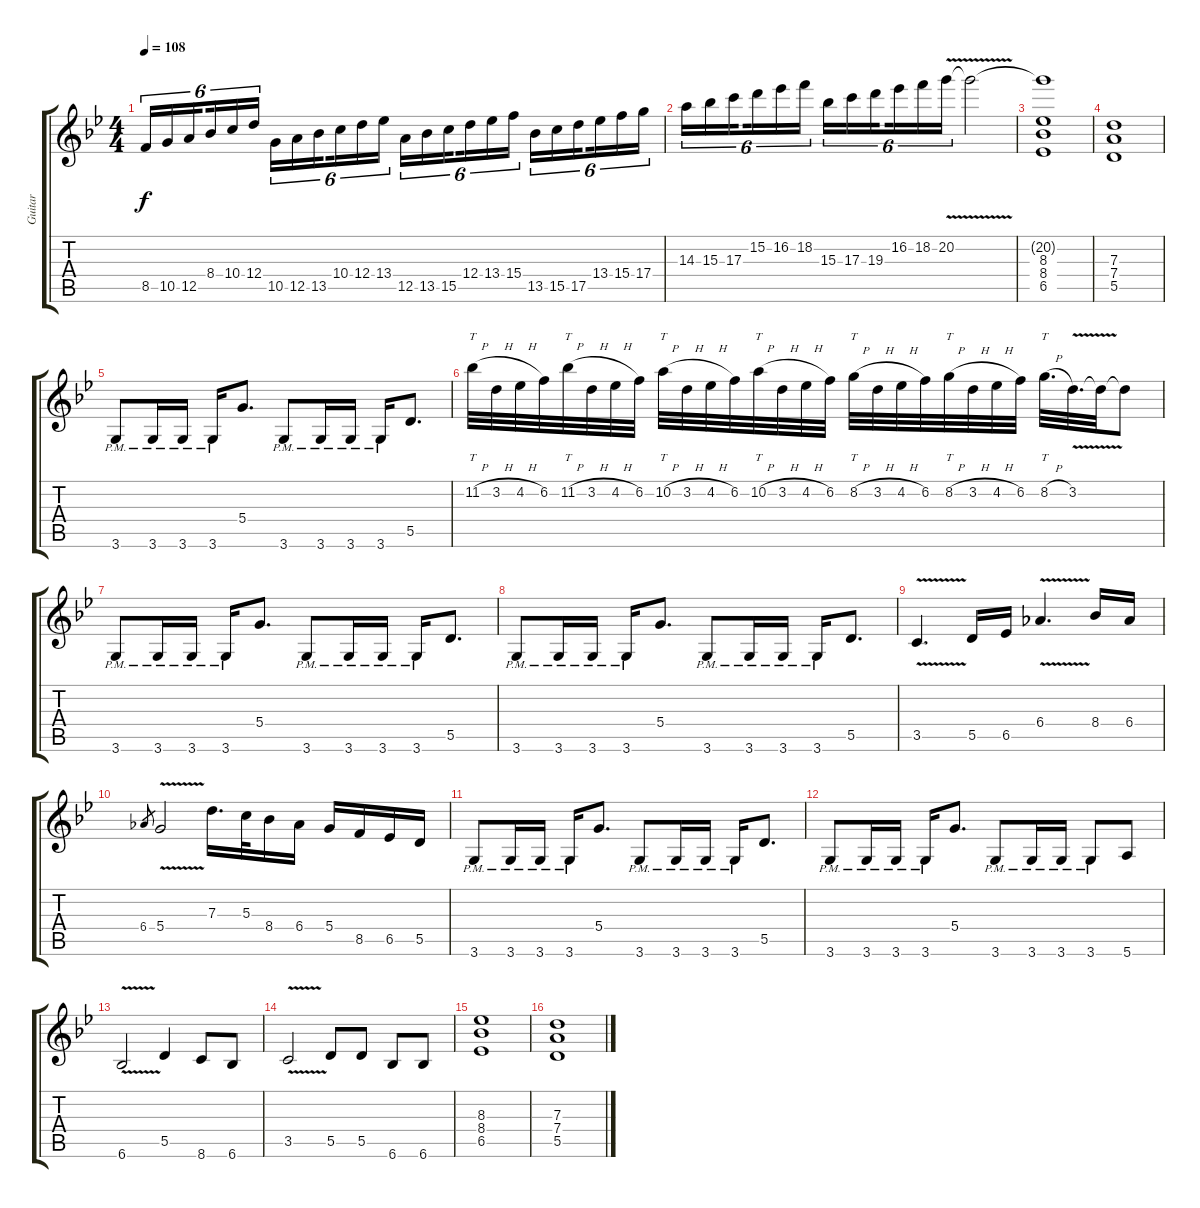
\track ("Guitar" "Guitar") {instrument acousticguitarnylon}
\staff {score tabs}
\tuning (E4 B3 G3 D3 A2 E2) {hide}
\ts (4 4)
\tempo 108
\clef g2
\ks bb
8.5.16{tu (6 4) dy f} 10.5.16{tu (6 4)} 12.5.16{tu (6 4) beam splitsecondary} 8.4.16{tu (6 4)} 10.4.16{tu (6 4)} 12.4.16{tu (6 4)} 10.5.16{tu (6 4)} 12.5.16{tu (6 4)} 13.5.16{tu (6 4) beam splitsecondary} 10.4.16{tu (6 4)} 12.4.16{tu (6 4)} 13.4.16{tu (6 4)} 12.5.16{tu (6 4)} 13.5.16{tu (6 4)} 15.5.16{tu (6 4) beam splitsecondary} 12.4.16{tu (6 4)} 13.4.16{tu (6 4)} 15.4.16{tu (6 4)} 13.5.16{tu (6 4)} 15.5.16{tu (6 4)} 17.5.16{tu (6 4) beam splitsecondary} 13.4.16{tu (6 4)} 15.4.16{tu (6 4)} 17.4.16{tu (6 4)} |
14.3.16{tu (6 4)} 15.3.16{tu (6 4)} 17.3.16{tu (6 4) beam splitsecondary} 15.2.16{tu (6 4)} 16.2.16{tu (6 4)} 18.2.16{tu (6 4)} 15.3.16{tu (6 4)} 17.3.16{tu (6 4)} 19.3.16{tu (6 4) beam splitsecondary} 16.2.16{tu (6 4)} 18.2.16{tu (6 4)} 20.2{v}.16{tu (6 4)} 20.2{t}.2 |
(20.2{t} 8.3 8.4 6.5).1 |
(7.3 7.4 5.5).1 |
3.6{pm}.8 3.6{pm}.16 3.6{pm}.16 3.6{pm}.16 5.4.8{d} 3.6{pm}.8 3.6{pm}.16 3.6{pm}.16 3.6{pm}.16 5.5.8{d} |
11.2{h}.32{tt volume 16 balance 8} 3.2{h}.32 4.2{h}.32 6.2.32 11.2{h}.32{tt} 3.2{h}.32 4.2{h}.32 6.2.32 10.2{h}.32{tt} 3.2{h}.32 4.2{h}.32 6.2.32 10.2{h}.32{tt} 3.2{h}.32 4.2{h}.32 6.2.32 8.2{h}.32{tt} 3.2{h}.32 4.2{h}.32 6.2.32 8.2{h}.32{tt} 3.2{h}.32 4.2{h}.32 6.2.32 8.2{h}.32{tt d} 3.2{v}.32{d} 3.2{t}.32 3.2{t}.8 |
3.6{pm}.8{volume 13 balance 14} 3.6{pm}.16 3.6{pm}.16 3.6{pm}.16 5.4.8{d} 3.6{pm}.8 3.6{pm}.16 3.6{pm}.16 3.6{pm}.16 5.5.8{d} |
3.6{pm}.8 3.6{pm}.16 3.6{pm}.16 3.6{pm}.16 5.4.8{d} 3.6{pm}.8 3.6{pm}.16 3.6{pm}.16 3.6{pm}.16 5.5.8{d} |
3.5{v}.4{d} 5.5.16 6.5.16 6.4{v}.4{d} 8.4.16 6.4.16 |
6.4.8{gr} 5.4{v}.2 7.3.16{d} 5.3.32 8.4.16 6.4.16 5.4.16 8.5.16 6.5.16 5.5.16 |
3.6{pm}.8 3.6{pm}.16 3.6{pm}.16 3.6{pm}.16 5.4.8{d} 3.6{pm}.8 3.6{pm}.16 3.6{pm}.16 3.6{pm}.16 5.5.8{d} |
3.6{pm}.8 3.6{pm}.16 3.6{pm}.16 3.6{pm}.16 5.4.8{d} 3.6{pm}.8 3.6{pm}.16 3.6{pm}.16 3.6{pm}.8 5.6.8 |
6.6{v}.2 5.5.4 8.6.8 6.6.8 |
3.5{v}.2 5.5.8 5.5.8 6.6.8 6.6.8 |
(8.3 8.4 6.5).1 |
(7.3 7.4 5.5).1
